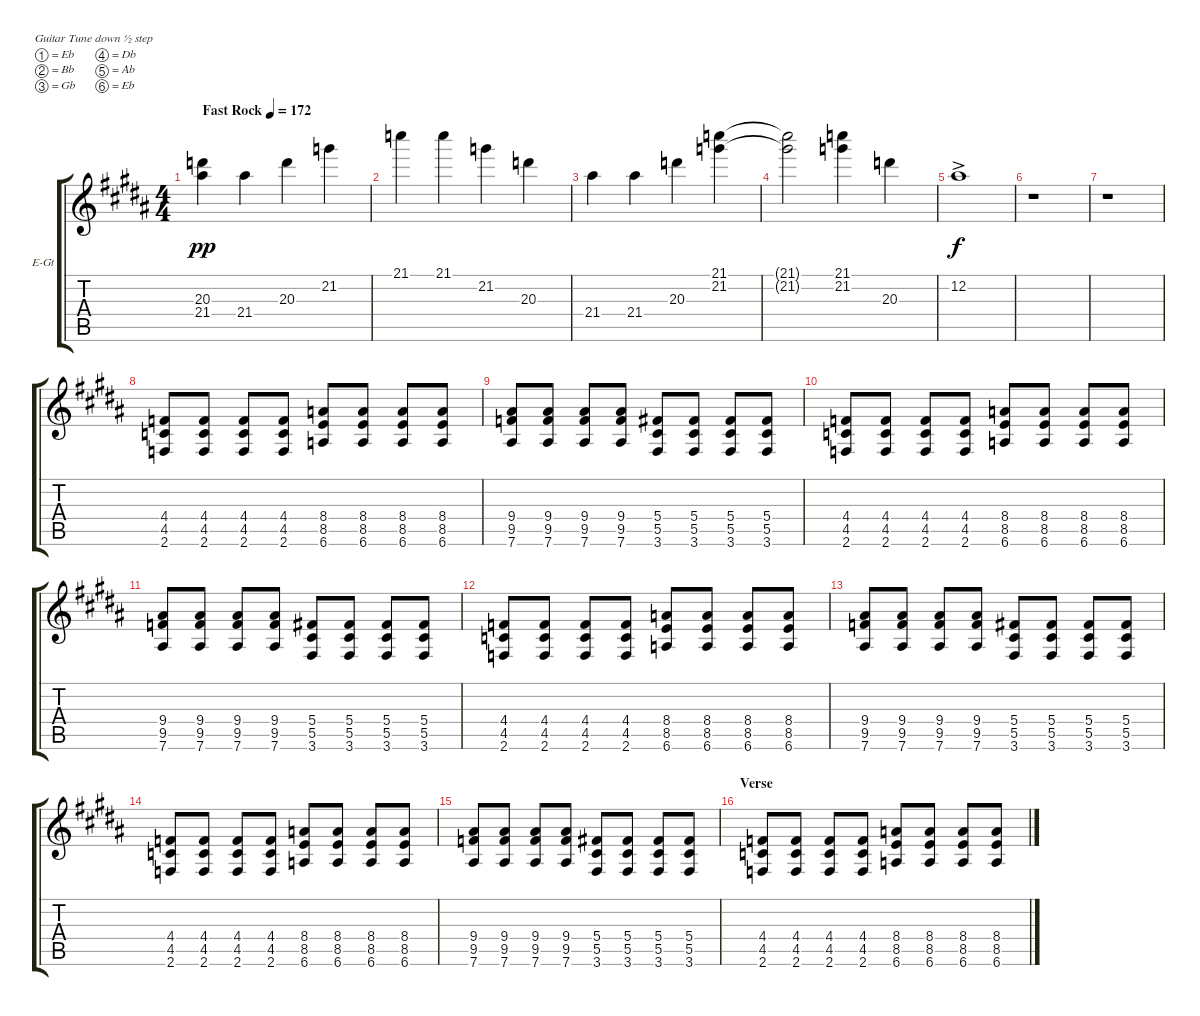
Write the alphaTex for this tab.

\defaultSystemsLayout 4
\bracketExtendMode groupsimilarinstruments
\firstSystemTrackNameOrientation horizontal
\otherSystemsTrackNameOrientation horizontal
\track ("Electric Guitar" "E-Gt") {instrument electricguitarclean}
\staff {score tabs}
\tuning (Eb4 Bb3 Gb3 Db3 Ab2 Eb2)
\ts (4 4)
\tempo (172 "Fast Rock")
\clef g2
\scale
1.11602
\ks b
(21.4 20.3).4{dy pp instrument electricguitarclean} 21.4.4 20.3.4 21.2.4 |
\scale
0.883985 21.1.4 21.1.4 21.2.4 20.3.4 |
\scale
1.08575 21.4.4 21.4.4 20.3.4 (21.1 21.2).4 |
\scale
0.91425 (21.2{t} 21.1{t}).2 (21.1 21.2).4 20.3.4 |
\scale
1.08575 12.2{ac}.1{dy f} |
\scale
0.91425 r.1 |
\scale
1.08575 r.1 |
\scale
0.91425 (4.4 4.5 2.6).8 (4.4 4.5 2.6).8 (4.4 4.5 2.6).8 (4.4 4.5 2.6).8 (8.4 8.5 6.6).8 (8.4 8.5 6.6).8 (8.4 8.5 6.6).8 (8.4 8.5 6.6).8 |
\scale
1.08575 (9.4 9.5 7.6).8 (9.4 9.5 7.6).8 (9.4 9.5 7.6).8 (9.4 9.5 7.6).8 (5.4 5.5 3.6).8 (5.4 5.5 3.6).8 (5.4 5.5 3.6).8 (5.4 5.5 3.6).8 |
\scale
0.91425 (4.4 4.5 2.6).8 (4.4 4.5 2.6).8 (4.4 4.5 2.6).8 (4.4 4.5 2.6).8 (8.4 8.5 6.6).8 (8.4 8.5 6.6).8 (8.4 8.5 6.6).8 (8.4 8.5 6.6).8 |
\scale
1.08575 (9.4 9.5 7.6).8 (9.4 9.5 7.6).8 (9.4 9.5 7.6).8 (9.4 9.5 7.6).8 (5.4 5.5 3.6).8 (5.4 5.5 3.6).8 (5.4 5.5 3.6).8 (5.4 5.5 3.6).8 |
\scale
0.91425 (4.4 4.5 2.6).8 (4.4 4.5 2.6).8 (4.4 4.5 2.6).8 (4.4 4.5 2.6).8 (8.4 8.5 6.6).8 (8.4 8.5 6.6).8 (8.4 8.5 6.6).8 (8.4 8.5 6.6).8 |
\scale
1.08575 (9.4 9.5 7.6).8 (9.4 9.5 7.6).8 (9.4 9.5 7.6).8 (9.4 9.5 7.6).8 (5.4 5.5 3.6).8 (5.4 5.5 3.6).8 (5.4 5.5 3.6).8 (5.4 5.5 3.6).8 |
\scale
0.91425 (4.4 4.5 2.6).8 (4.4 4.5 2.6).8 (4.4 4.5 2.6).8 (4.4 4.5 2.6).8 (8.4 8.5 6.6).8 (8.4 8.5 6.6).8 (8.4 8.5 6.6).8 (8.4 8.5 6.6).8 |
\scale
1.08575 (9.4 9.5 7.6).8 (9.4 9.5 7.6).8 (9.4 9.5 7.6).8 (9.4 9.5 7.6).8 (5.4 5.5 3.6).8 (5.4 5.5 3.6).8 (5.4 5.5 3.6).8 (5.4 5.5 3.6).8 |
\section ("" "Verse")
\scale
0.91425 (4.4 4.5 2.6).8 (4.4 4.5 2.6).8 (4.4 4.5 2.6).8 (4.4 4.5 2.6).8 (8.4 8.5 6.6).8 (8.4 8.5 6.6).8 (8.4 8.5 6.6).8 (8.4 8.5 6.6).8
